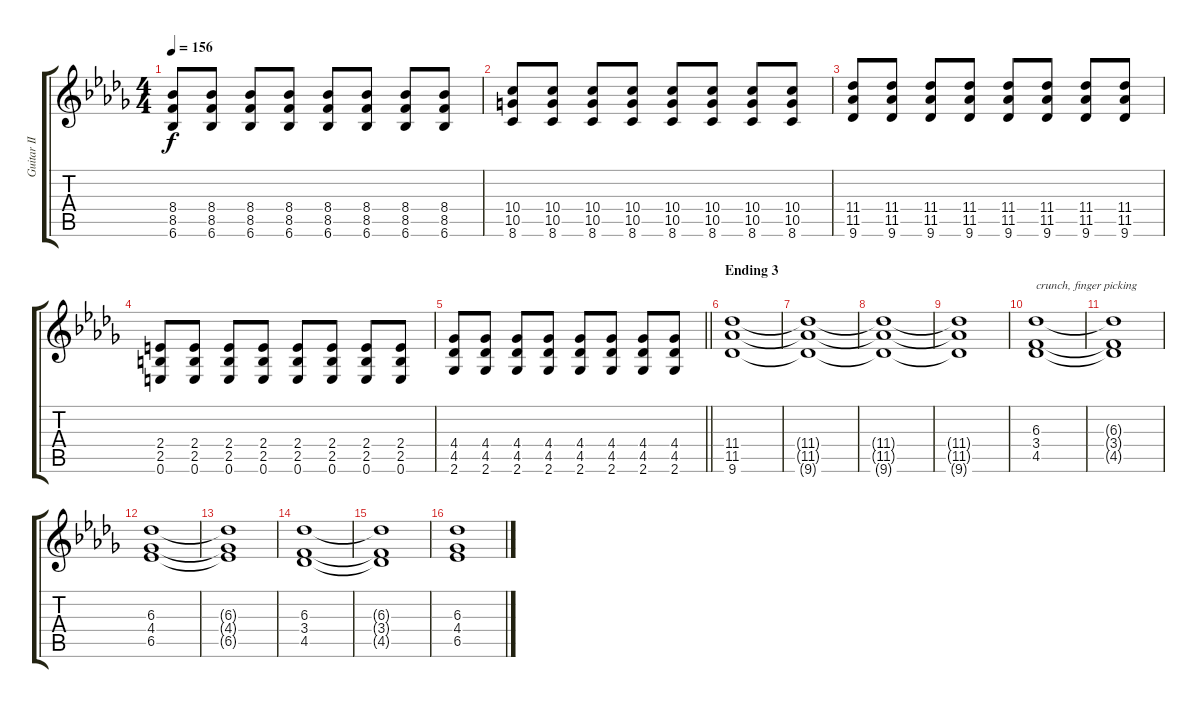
\track ("Guitar II" "Guitar II") {instrument distortionguitar}
\staff {score tabs}
\tuning (E4 B3 G3 D3 A2 E2) {hide}
\ts (4 4)
\tempo 156
\clef g2
\ks db
(8.4 8.5 6.6).8{dy f} (8.4 8.5 6.6).8 (8.4 8.5 6.6).8 (8.4 8.5 6.6).8 (8.4 8.5 6.6).8 (8.4 8.5 6.6).8 (8.4 8.5 6.6).8 (8.4 8.5 6.6).8 |
(10.4 10.5 8.6).8 (10.4 10.5 8.6).8 (10.4 10.5 8.6).8 (10.4 10.5 8.6).8 (10.4 10.5 8.6).8 (10.4 10.5 8.6).8 (10.4 10.5 8.6).8 (10.4 10.5 8.6).8 |
(11.4 11.5 9.6).8 (11.4 11.5 9.6).8 (11.4 11.5 9.6).8 (11.4 11.5 9.6).8 (11.4 11.5 9.6).8 (11.4 11.5 9.6).8 (11.4 11.5 9.6).8 (11.4 11.5 9.6).8 |
(2.4 2.5 0.6).8 (2.4 2.5 0.6).8 (2.4 2.5 0.6).8 (2.4 2.5 0.6).8 (2.4 2.5 0.6).8 (2.4 2.5 0.6).8 (2.4 2.5 0.6).8 (2.4 2.5 0.6).8 |
\barLineRight lightlight
(4.4 4.5 2.6).8 (4.4 4.5 2.6).8 (4.4 4.5 2.6).8 (4.4 4.5 2.6).8 (4.4 4.5 2.6).8 (4.4 4.5 2.6).8 (4.4 4.5 2.6).8 (4.4 4.5 2.6).8 |
\section ("" "Ending 3")
(11.4 11.5 9.6).1 |
(11.4{t} 11.5{t} 9.6{t}).1 |
(11.4{t} 11.5{t} 9.6{t}).1 |
(11.4{t} 11.5{t} 9.6{t}).1 |
(6.3 3.4 4.5).1{txt "crunch, finger picking" instrument electricguitarclean} |
(6.3{t} 3.4{t} 4.5{t}).1 |
(6.3 4.4 6.5).1 |
(6.3{t} 4.4{t} 6.5{t}).1 |
(6.3 3.4 4.5).1 |
(6.3{t} 3.4{t} 4.5{t}).1 |
(6.3 4.4 6.5).1
